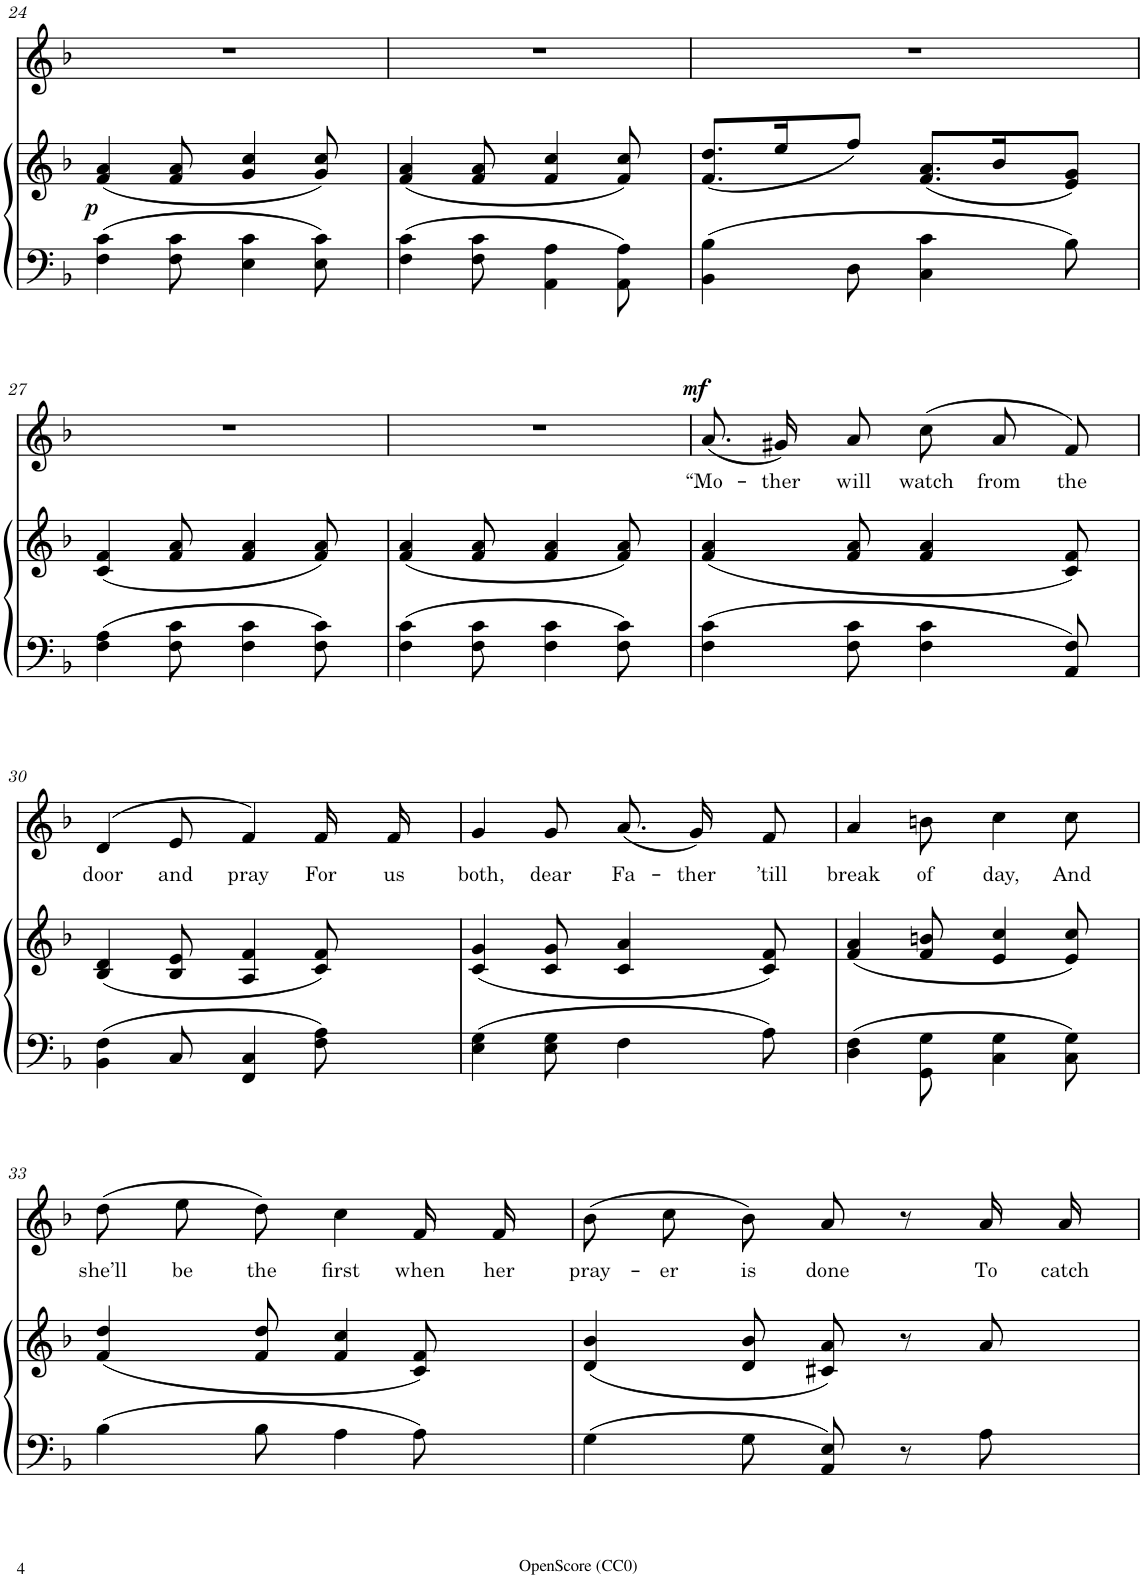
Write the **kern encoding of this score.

**kern	**kern	**dynam	**kern	**text	**dynam
*part2	*part2	*part2	*part1	*part1	*part1
*staff3	*staff2	*staff2/3	*staff1	*staff1	*staff1
*I"Piano	*	*	*I"Voice	*	*
*I'Pno	*	*	*	*	*
!!LO:PB:g=z
*clefF4	*clefG2	*	*clefG2	*	*
*k[b-]	*k[b-]	*	*k[b-]	*	*
*M6/8	*M6/8	*	*M6/8	*	*
=24	=24	=24	=24	=24	=24
!	!	!LO:DY:b	!	!	!
4F\ 4c\	(4f/ 4a/	p	2.r	.	.
8F\ 8c\	8f/ 8a/	.	.	.	.
4E\ 4c\	4g/ 4cc/	.	.	.	.
8E\ 8c\	8g/ 8cc/)	.	.	.	.
=25	=25	=25	=25	=25	=25
4F\ 4c\	(4f/ 4a/	.	2.r	.	.
8F\ 8c\	8f/ 8a/	.	.	.	.
4AA\ 4A\	4f/ 4cc/	.	.	.	.
8AA\ 8A\	8f/ 8cc/)	.	.	.	.
=26	=26	=26	=26	=26	=26
4BB-\ 4B-\	(8.f/ 8.dd/L	.	2.r	.	.
.	16ee/K	.	.	.	.
8D\	8ff/J)	.	.	.	.
4C\ 4c\	(8.f/ 8.a/L	.	.	.	.
.	16b-/K	.	.	.	.
8B-\	8e/ 8g/J)	.	.	.	.
!!LO:LB:g=z
=27	=27	=27	=27	=27	=27
4F\ 4A\	(4c/ 4f/	.	2.r	.	.
8F\ 8c\	8f/ 8a/	.	.	.	.
4F\ 4c\	4f/ 4a/	.	.	.	.
8F\ 8c\	8f/ 8a/)	.	.	.	.
=28	=28	=28	=28	=28	=28
4F\ 4c\	(4f/ 4a/	.	2.r	.	.
8F\ 8c\	8f/ 8a/	.	.	.	.
4F\ 4c\	4f/ 4a/	.	.	.	.
8F\ 8c\	8f/ 8a/)	.	.	.	.
=29	=29	=29	=29	=29	=29
!	!	!	!	!LO:LY:b	!LO:DY:a
4F\ 4c\	(4f/ 4a/	.	(8.a/L	“Mo-	mf
!	!	!	!	!LO:LY:b	!
.	.	.	16g#X/K)	-ther	.
!	!	!	!	!LO:LY:b	!
8F\ 8c\	8f/ 8a/	.	8a/J	will	.
!	!	!	!	!LO:LY:b	!
4F\ 4c\	4f/ 4a/	.	(8cc/L	watch	.
!	!	!	!	!LO:LY:b	!
.	.	.	8a/	from	.
!	!	!	!	!LO:LY:b	!
8AA/ 8F/	8c/ 8f/)	.	8f/J)	the	.
!!LO:LB:g=z
=30	=30	=30	=30	=30	=30
!	!	!	!	!LO:LY:b	!
4BB-\ 4F\	(4B-/ 4d/	.	(>4d/	door	.
!	!	!	!	!LO:LY:b	!
8C/	8B-/ 8e/	.	8e/	and	.
!	!	!	!	!LO:LY:b	!
4FF/ 4C/	4A/ 4f/	.	4f/)	pray	.
!	!	!	!	!LO:LY:b	!
8F\ 8A\	8c/ 8f/)	.	16f/LL	For	.
!	!	!	!	!LO:LY:b	!
.	.	.	16f/JJ	us	.
=31	=31	=31	=31	=31	=31
!	!	!	!	!LO:LY:b	!
4E\ 4G\	(4c/ 4g/	.	4g/	both,	.
!	!	!	!	!LO:LY:b	!
8E\ 8G\	8c/ 8g/	.	8g/	dear	.
!	!	!	!	!LO:LY:b	!
4F\	4c/ 4a/	.	(8.a/L	Fa-	.
!	!	!	!	!LO:LY:b	!
.	.	.	16g/K)	-ther	.
!	!	!	!	!LO:LY:b	!
8A\	8c/ 8f/)	.	8f/J	’till	.
=32	=32	=32	=32	=32	=32
!	!	!	!	!LO:LY:b	!
4D\ 4F\	(4f/ 4a/	.	4a/	break	.
!	!	!	!	!LO:LY:b	!
8GG\ 8G\	8f/ 8bn/	.	8bn\	of	.
!	!	!	!	!LO:LY:b	!
4C\ 4G\	4e/ 4cc/	.	4cc\	day,	.
!	!	!	!	!LO:LY:b	!
8C\ 8G\	8e/ 8cc/)	.	8cc\	And	.
!!LO:LB:g=z
=33	=33	=33	=33	=33	=33
!	!	!	!	!LO:LY:b	!
4B-\	(4f/ 4dd/	.	(8dd\L	she’ll	.
!	!	!	!	!LO:LY:b	!
.	.	.	8ee\	be	.
!	!	!	!	!LO:LY:b	!
8B-\	8f/ 8dd/	.	8dd\J)	the	.
!	!	!	!	!LO:LY:b	!
4A\	4f/ 4cc/	.	4cc\	first	.
!	!	!	!	!LO:LY:b	!
8A\	8c/ 8f/)	.	16f/LL	when	.
!	!	!	!	!LO:LY:b	!
.	.	.	16f/JJ	her	.
=34	=34	=34	=34	=34	=34
!	!	!	!	!LO:LY:b	!
4G\	(4d/ 4b-/	.	(8b-\L	pray-	.
!	!	!	!	!LO:LY:b	!
.	.	.	8cc\	-er	.
!	!	!	!	!LO:LY:b	!
8G\	8d/ 8b-/	.	8b-\J)	is	.
!	!	!	!	!LO:LY:b	!
8AA/ 8E/	8c#X/ 8a/)	.	8a/	done	.
8r	8r	.	8r	.	.
!	!	!	!	!LO:LY:b	!
8A\	8a/	.	16a/LL	To	.
!	!	!	!	!LO:LY:b	!
.	.	.	16a/JJ	catch	.
=	=	=	=	=	=
*-	*-	*-	*-	*-	*-
